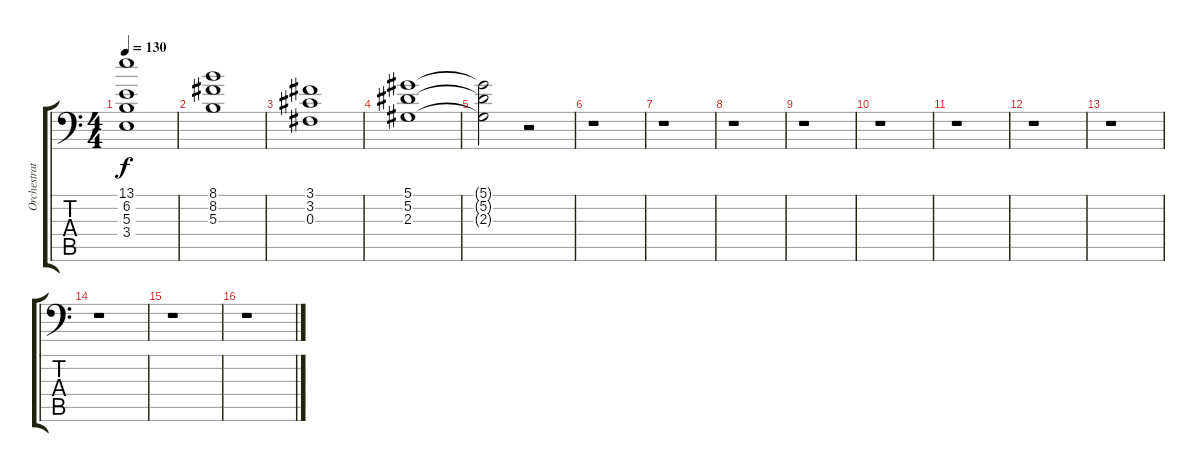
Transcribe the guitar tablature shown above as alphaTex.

\track ("Orchestration" "Orchestrat") {instrument pad2warm}
\staff {score tabs}
\tuning (Eb4 Bb3 Gb3 Db3 Ab1 Eb1) {hide}
\ts (4 4)
\tempo 130
\clef f4
\ks c
(13.1{t} 6.2{t} 5.3{t} 3.4{t}).1{dy f} |
(8.1 8.2 5.3).1 |
(3.1 3.2 0.3).1 |
(5.1 5.2 2.3).1 |
(5.1{t} 5.2{t} 2.3{t}).2 r.2 |
r.1 |
r.1 |
r.1 |
r.1 |
r.1 |
r.1 |
r.1 |
r.1 |
r.1 |
r.1 |
r.1
